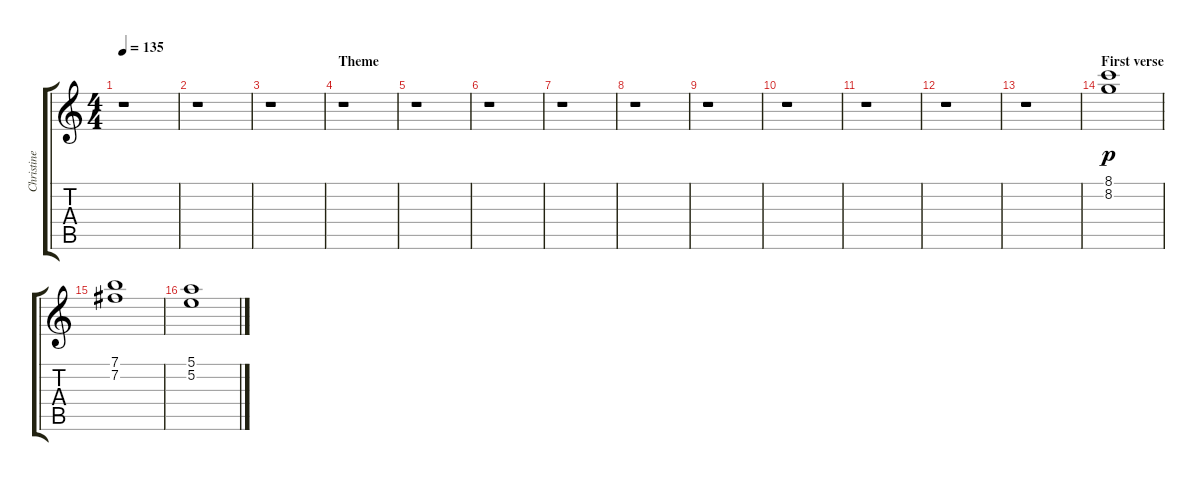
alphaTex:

\track ("Christine (KeybHigh)" "Christine ") {instrument stringensemble2}
\staff {score tabs}
\tuning (E5 B4 G4 D4 A3 E3) {hide}
\ts (4 4)
\tempo 135
\clef g2
\ks c
r.1{dy p} |
r.1 |
r.1 |
\section ("" "Theme")
r.1 |
r.1 |
r.1 |
r.1 |
r.1 |
r.1 |
r.1 |
r.1 |
r.1 |
r.1 |
\section ("" "First verse")
(8.1 8.2).1 |
(7.1 7.2).1 |
(5.1 5.2).1
